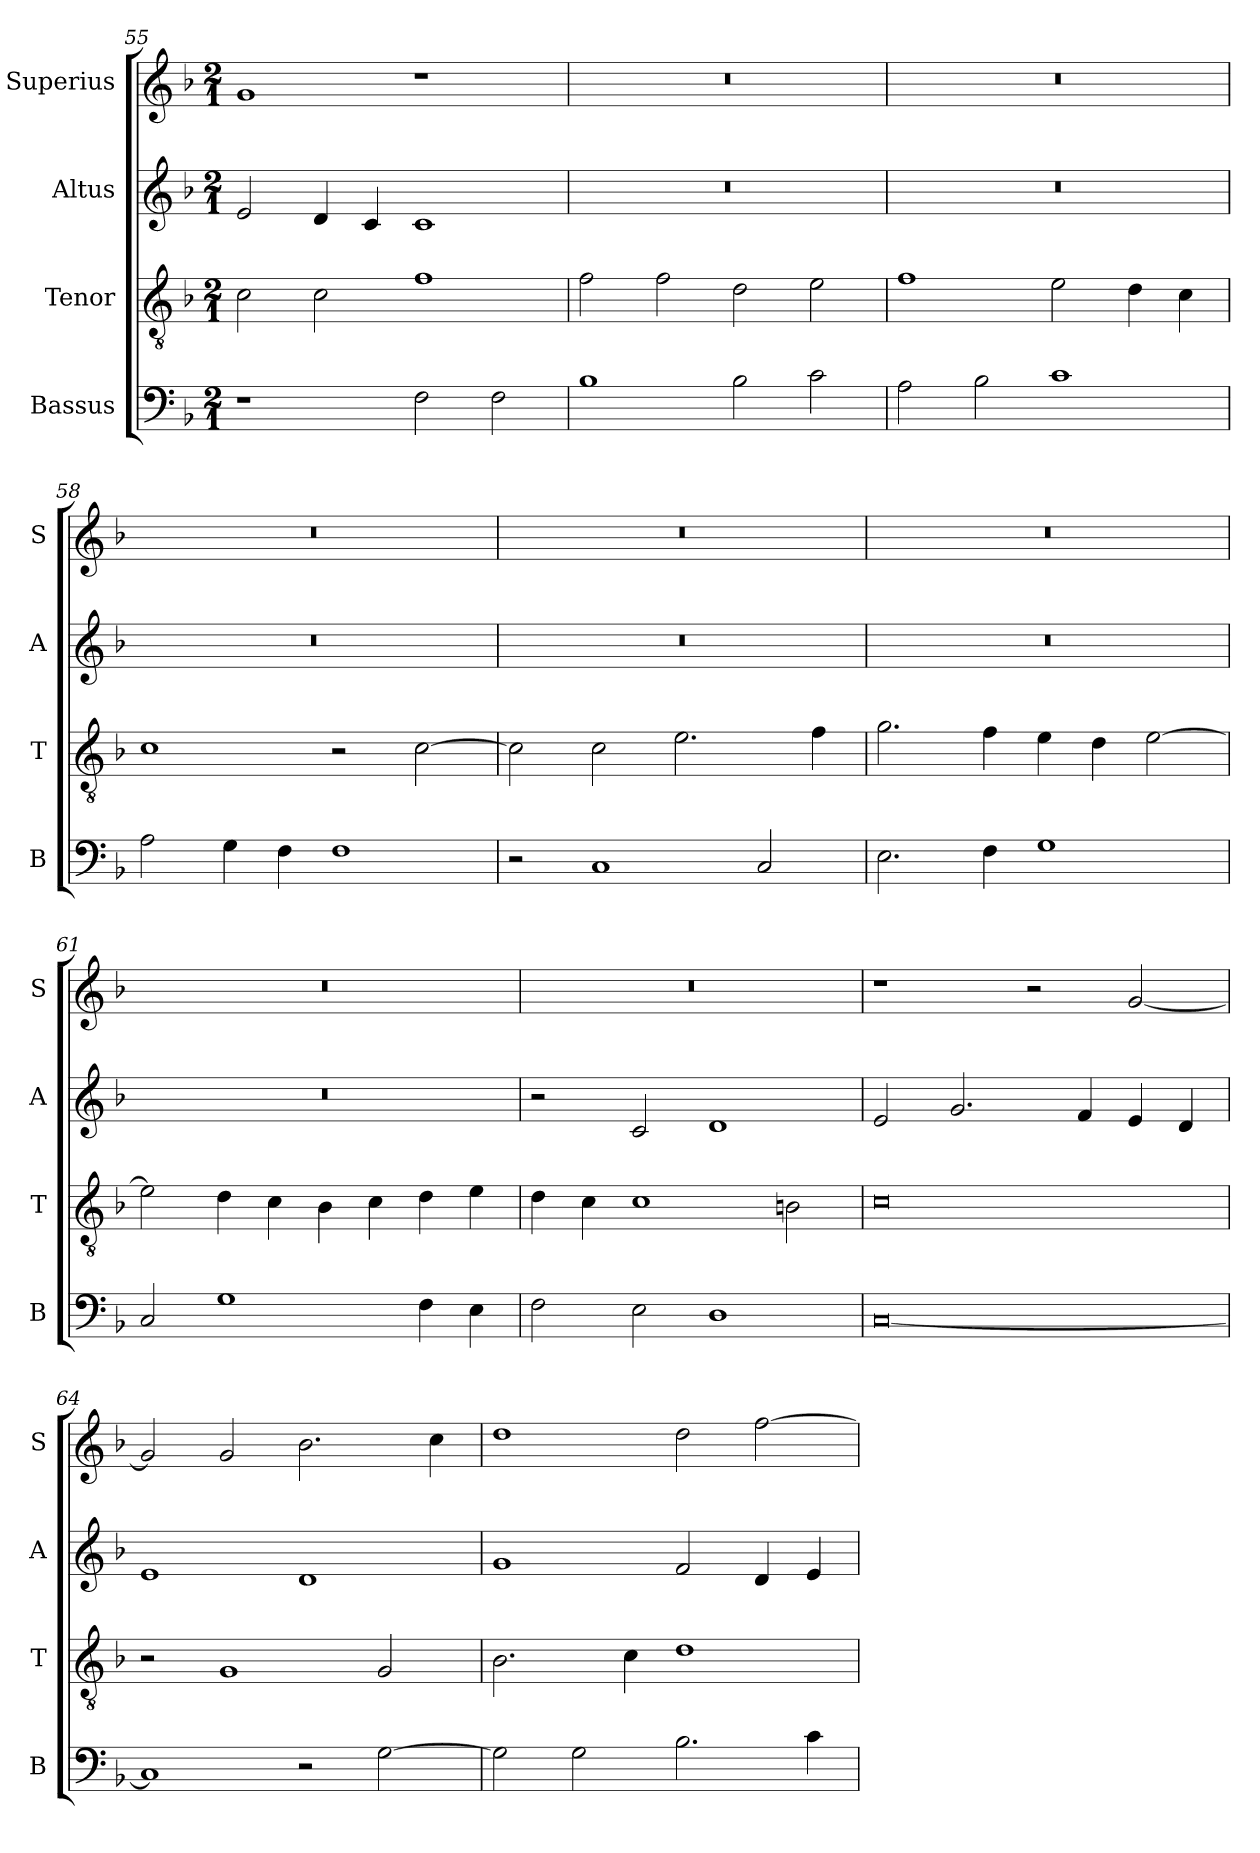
**kern	**kern	**kern	**kern
*part4	*part3	*part2	*part1
*staff4	*staff3	*staff2	*staff1
*I"Bassus	*I"Tenor	*I"Altus	*I"Superius
*I'B	*I'T	*I'A	*I'S
*clefF4	*clefGv2	*clefG2	*clefG2
*k[b-]	*k[b-]	*k[b-]	*k[b-]
*F:	*F:	*F:	*F:
*M2/1	*M2/1	*M2/1	*M2/1
=55	=55	=55	=55
1r	2c	2e	1g
.	2c	4d	.
.	.	4c	.
2F	1f	1c	1r
2F	.	.	.
=56	=56	=56	=56
1B-	2f	0r	0r
.	2f	.	.
2B-	2d	.	.
2c	2e	.	.
=57	=57	=57	=57
2A	1f	0r	0r
2B-	.	.	.
1c	2e	.	.
.	4d	.	.
.	4c	.	.
=58	=58	=58	=58
2A	1c	0r	0r
4G	.	.	.
4F	.	.	.
1F	2r	.	.
.	[2c	.	.
=59	=59	=59	=59
2r	2c]	0r	0r
1C	2c	.	.
.	2.e	.	.
2C	.	.	.
.	4f	.	.
=60	=60	=60	=60
2.E	2.g	0r	0r
4F	4f	.	.
1G	4e	.	.
.	4d	.	.
.	[2e	.	.
=61	=61	=61	=61
2C	2e]	0r	0r
1G	4d	.	.
.	4c	.	.
.	4B-	.	.
.	4c	.	.
4F	4d	.	.
4E	4e	.	.
=62	=62	=62	=62
2F	4d	2r	0r
.	4c	.	.
2E	1c	2c	.
1D	.	1d	.
.	2Bn	.	.
=63	=63	=63	=63
[0C	0c	2e	1r
.	.	2.g	.
.	.	.	2r
.	.	4f	.
.	.	4e	[2g
.	.	4d	.
=64	=64	=64	=64
1C]	2r	1e	2g]
.	1G	.	2g
2r	.	1d	2.b-
[2G	2G	.	.
.	.	.	4cc
=65	=65	=65	=65
2G]	2.B-	1g	1dd
2G	.	.	.
.	4c	.	.
2.B-	1d	2f	2dd
.	.	4d	[2ff
4c	.	4e	.
=	=	=	=
*-	*-	*-	*-
